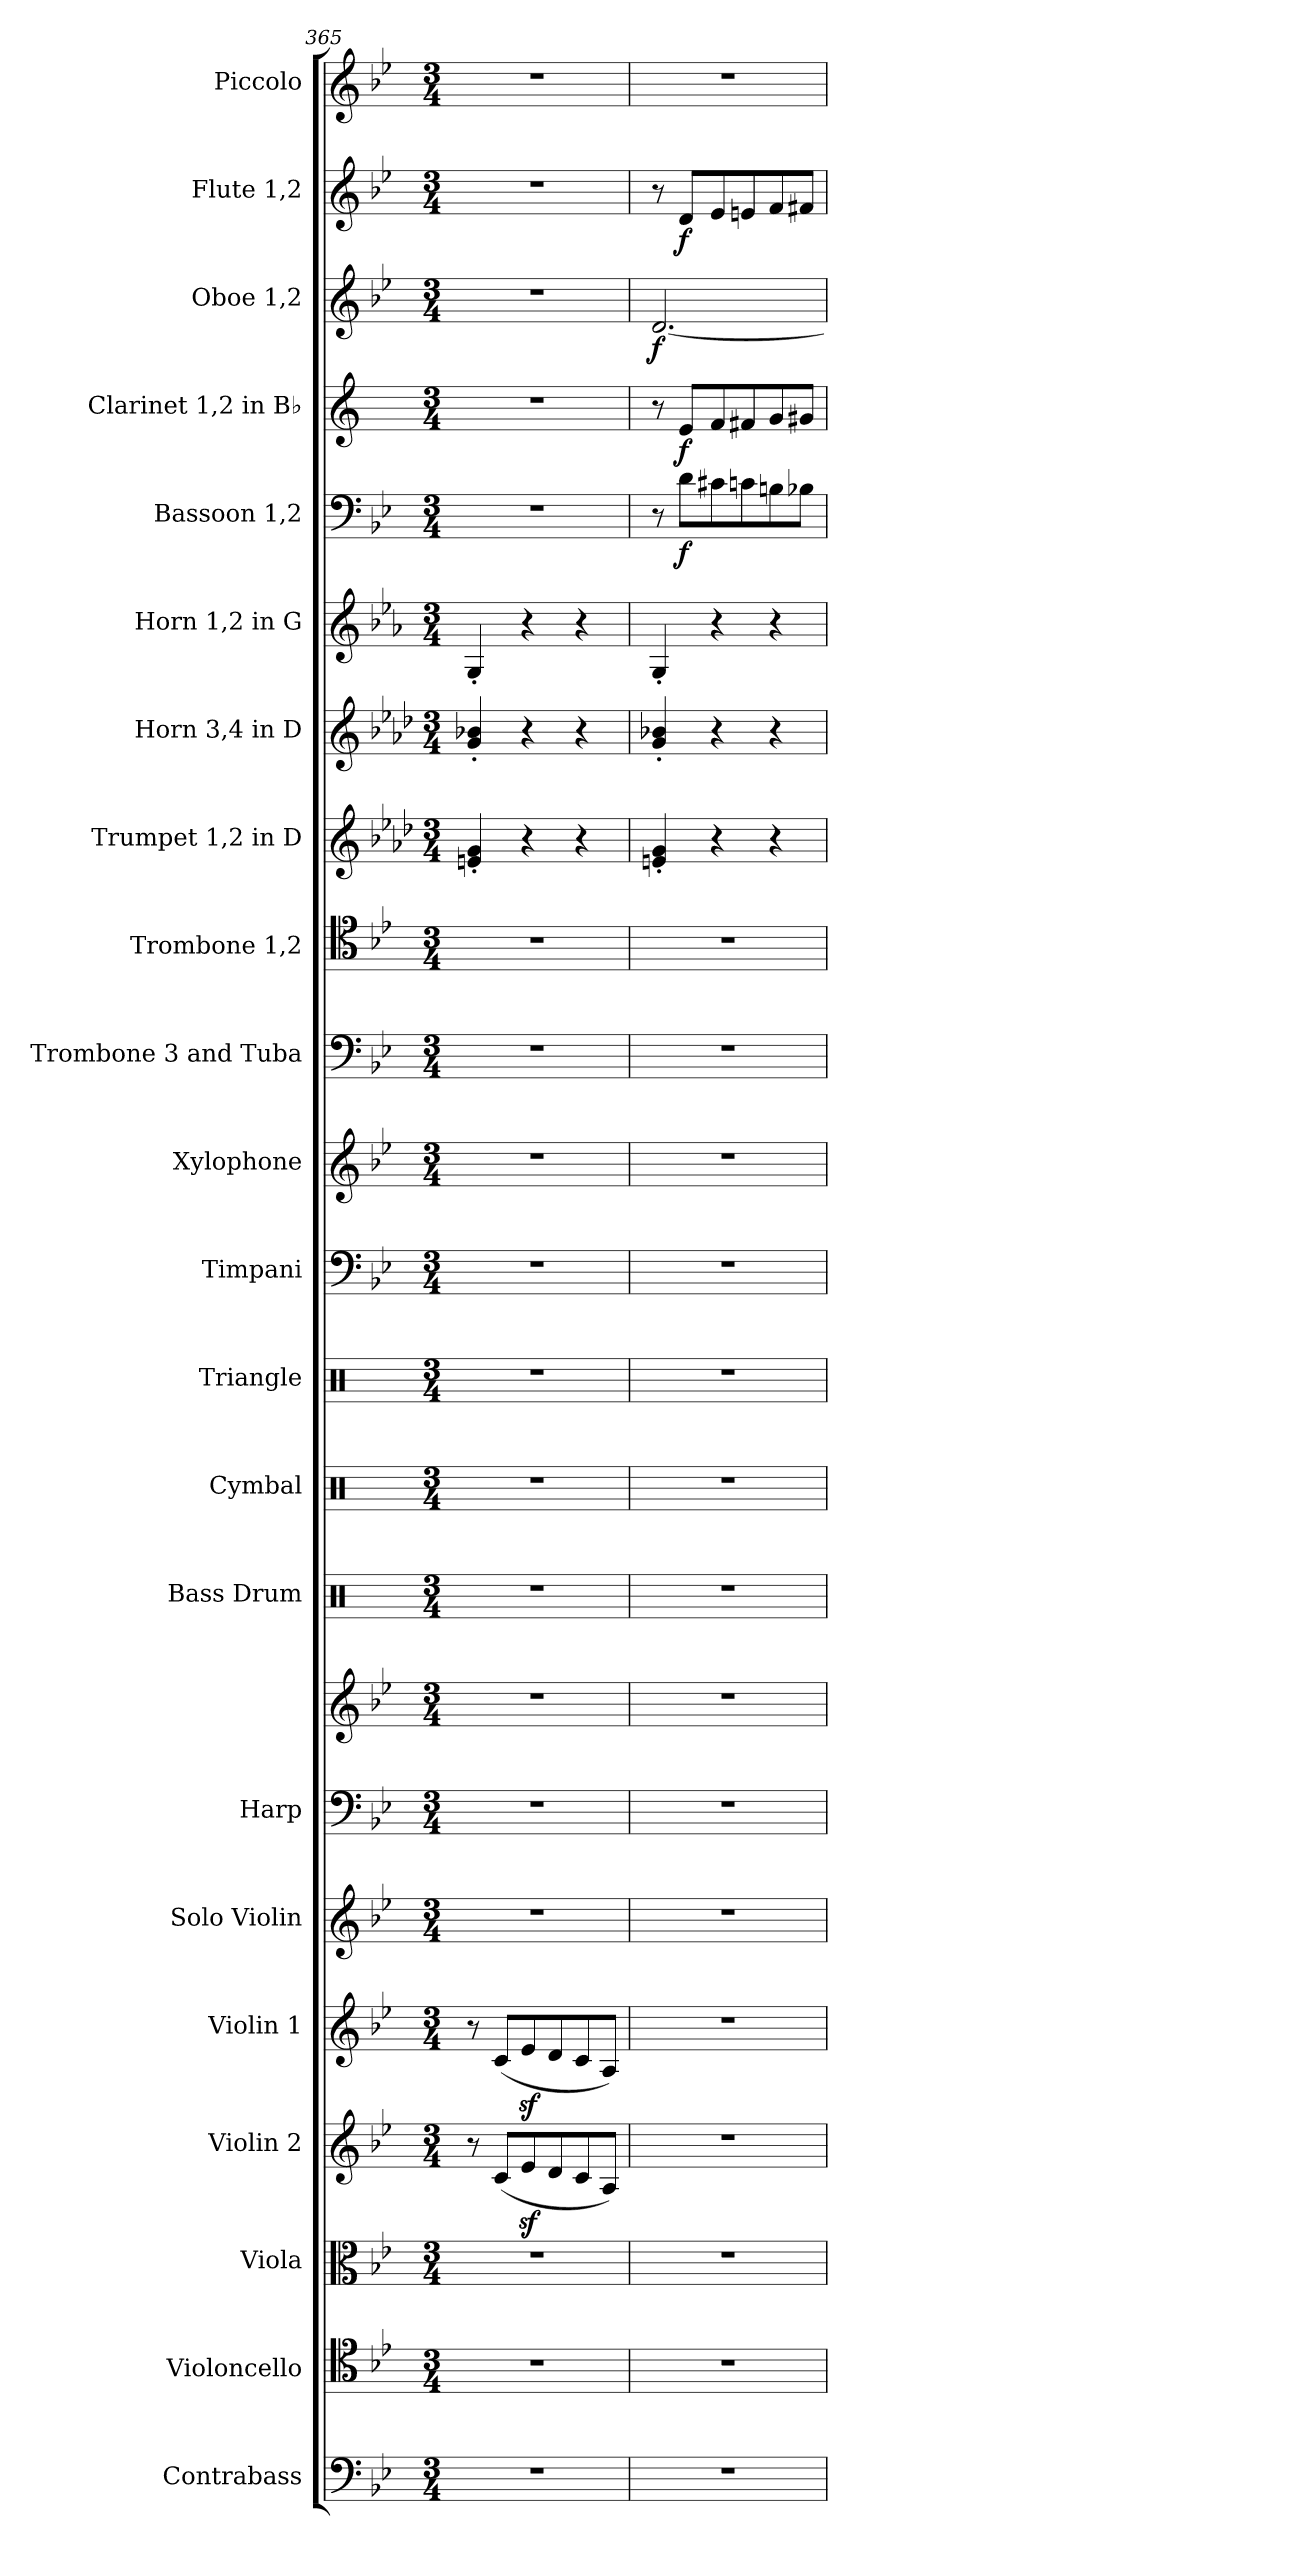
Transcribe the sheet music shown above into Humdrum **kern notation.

**kern	**kern	**kern	**kern	**kern	**kern	**kern	**kern	**kern	**kern	**kern	**kern	**kern	**kern	**kern	**kern	**kern	**kern	**kern	**dynam	**kern	**dynam	**kern	**dynam	**kern	**dynam	**kern
*part22	*part21	*part20	*part19	*part18	*part17	*part16	*part16	*part15	*part14	*part13	*part12	*part11	*part10	*part9	*part8	*part7	*part6	*part5	*part5	*part4	*part4	*part3	*part3	*part2	*part2	*part1
*staff23	*staff22	*staff21	*staff20	*staff19	*staff18	*staff17	*staff16	*staff15	*staff14	*staff13	*staff12	*staff11	*staff10	*staff9	*staff8	*staff7	*staff6	*staff5	*staff5	*staff4	*staff4	*staff3	*staff3	*staff2	*staff2	*staff1
*I"Contrabass	*I"Violoncello	*I"Viola	*I"Violin 2	*I"Violin 1	*I"Solo Violin	*I"Harp	*	*I"Bass Drum	*I"Cymbal	*I"Triangle	*I"Timpani	*I"Xylophone	*I"Trombone 3 and Tuba	*I"Trombone 1,2	*I"Trumpet 1,2 in D	*I"Horn 3,4 in D	*I"Horn 1,2 in G	*I"Bassoon 1,2	*	*I"Clarinet 1,2 in B♭	*	*I"Oboe 1,2	*	*I"Flute 1,2	*	*I"Piccolo
*I'Cb.	*I'Vc.	*I'Vla.	*I'Vln. 2	*I'Vln. 1	*I'Solo Vln.	*I'Hrp.	*	*I'B.D	*I'Cym.	*I'Trgl.	*I'Timp.	*I'Xyl.	*I'Tbn. 3 and Tba.	*I'Tbn. 1,2	*I'Tpt. 1,2 in D	*I'Hn. 3,4 in D	*I'Hn. 1,2 in G	*I'Bsn. 1,2	*	*I'Cl. 1,2 in B♭	*	*I'Ob. 1,2	*	*I'Fl. 1,2	*	*I'Picc.
*clefF4	*clefC4	*clefC3	*clefG2	*clefG2	*clefG2	*clefF4	*clefG2	*clefX	*clefX	*clefX	*clefF4	*clefG2	*clefF4	*clefC4	*clefG2	*clefG2	*clefG2	*clefF4	*	*clefG2	*	*clefG2	*	*clefG2	*	*clefG2
*ITrd7c12	*	*	*	*	*	*	*	*	*	*	*	*ITrd-7c-12	*	*	*ITrd-1c-2	*ITrd6c10	*ITrd3c5	*	*	*ITrd1c2	*	*	*	*	*	*ITrd-7c-12
*k[b-e-]	*k[b-e-]	*k[b-e-]	*k[b-e-]	*k[b-e-]	*k[b-e-]	*k[b-e-]	*k[b-e-]	*k[]	*k[]	*k[]	*k[b-e-]	*k[b-e-]	*k[b-e-]	*k[b-e-]	*k[b-e-]	*k[b-e-]	*k[b-e-]	*k[b-e-]	*	*k[b-e-]	*	*k[b-e-]	*	*k[b-e-]	*	*k[b-e-]
*M3/4	*M3/4	*M3/4	*M3/4	*M3/4	*M3/4	*M3/4	*M3/4	*M3/4	*M3/4	*M3/4	*M3/4	*M3/4	*M3/4	*M3/4	*M3/4	*M3/4	*M3/4	*M3/4	*	*M3/4	*	*M3/4	*	*M3/4	*	*M3/4
=365	=365	=365	=365	=365	=365	=365	=365	=365	=365	=365	=365	=365	=365	=365	=365	=365	=365	=365	=365	=365	=365	=365	=365	=365	=365	=365
2.r	2.r	2.r	8r	8r	2.r	2.r	2.r	2.r	2.r	2.r	2.r	2.r	2.r	2.r	4f#X/' 4a/'	4A/' 4cn/'	4D'/	2.r	.	2.r	.	2.r	.	2.r	.	2.r
.	.	.	(<8c/L	(<8c/L	.	.	.	.	.	.	.	.	.	.	.	.	.	.	.	.	.	.	.	.	.	.
.	.	.	8e-z</	8e-z</	.	.	.	.	.	.	.	.	.	.	4r	4r	4r	.	.	.	.	.	.	.	.	.
.	.	.	8d/	8d/	.	.	.	.	.	.	.	.	.	.	.	.	.	.	.	.	.	.	.	.	.	.
.	.	.	8c/	8c/	.	.	.	.	.	.	.	.	.	.	4r	4r	4r	.	.	.	.	.	.	.	.	.
.	.	.	8A/J)	8A/J)	.	.	.	.	.	.	.	.	.	.	.	.	.	.	.	.	.	.	.	.	.	.
=366	=366	=366	=366	=366	=366	=366	=366	=366	=366	=366	=366	=366	=366	=366	=366	=366	=366	=366	=366	=366	=366	=366	=366	=366	=366	=366
!	!	!	!	!	!	!	!	!	!	!	!	!	!	!	!	!	!	!	!	!	!	!	!LO:DY:b	!	!	!
2.r	2.r	2.r	2.r	2.r	2.r	2.r	2.r	2.r	2.r	2.r	2.r	2.r	2.r	2.r	4f#X/' 4a/'	4A/' 4cn/'	4D'/	8r	.	8r	.	[2.d/	f	8r	.	2.r
!	!	!	!	!	!	!	!	!	!	!	!	!	!	!	!	!	!	!	!LO:DY:b	!	!LO:DY:b	!	!	!	!LO:DY:b	!
.	.	.	.	.	.	.	.	.	.	.	.	.	.	.	.	.	.	8d\L	f	8d/L	f	.	.	8d/L	f	.
.	.	.	.	.	.	.	.	.	.	.	.	.	.	.	4r	4r	4r	8c#X\	.	8e-/	.	.	.	8e-/	.	.
.	.	.	.	.	.	.	.	.	.	.	.	.	.	.	.	.	.	8cn\	.	8en/	.	.	.	8en/	.	.
.	.	.	.	.	.	.	.	.	.	.	.	.	.	.	4r	4r	4r	8Bn\	.	8f/	.	.	.	8f/	.	.
.	.	.	.	.	.	.	.	.	.	.	.	.	.	.	.	.	.	8B-X\J	.	8f#X/J	.	.	.	8f#X/J	.	.
=	=	=	=	=	=	=	=	=	=	=	=	=	=	=	=	=	=	=	=	=	=	=	=	=	=	=
*-	*-	*-	*-	*-	*-	*-	*-	*-	*-	*-	*-	*-	*-	*-	*-	*-	*-	*-	*-	*-	*-	*-	*-	*-	*-	*-
